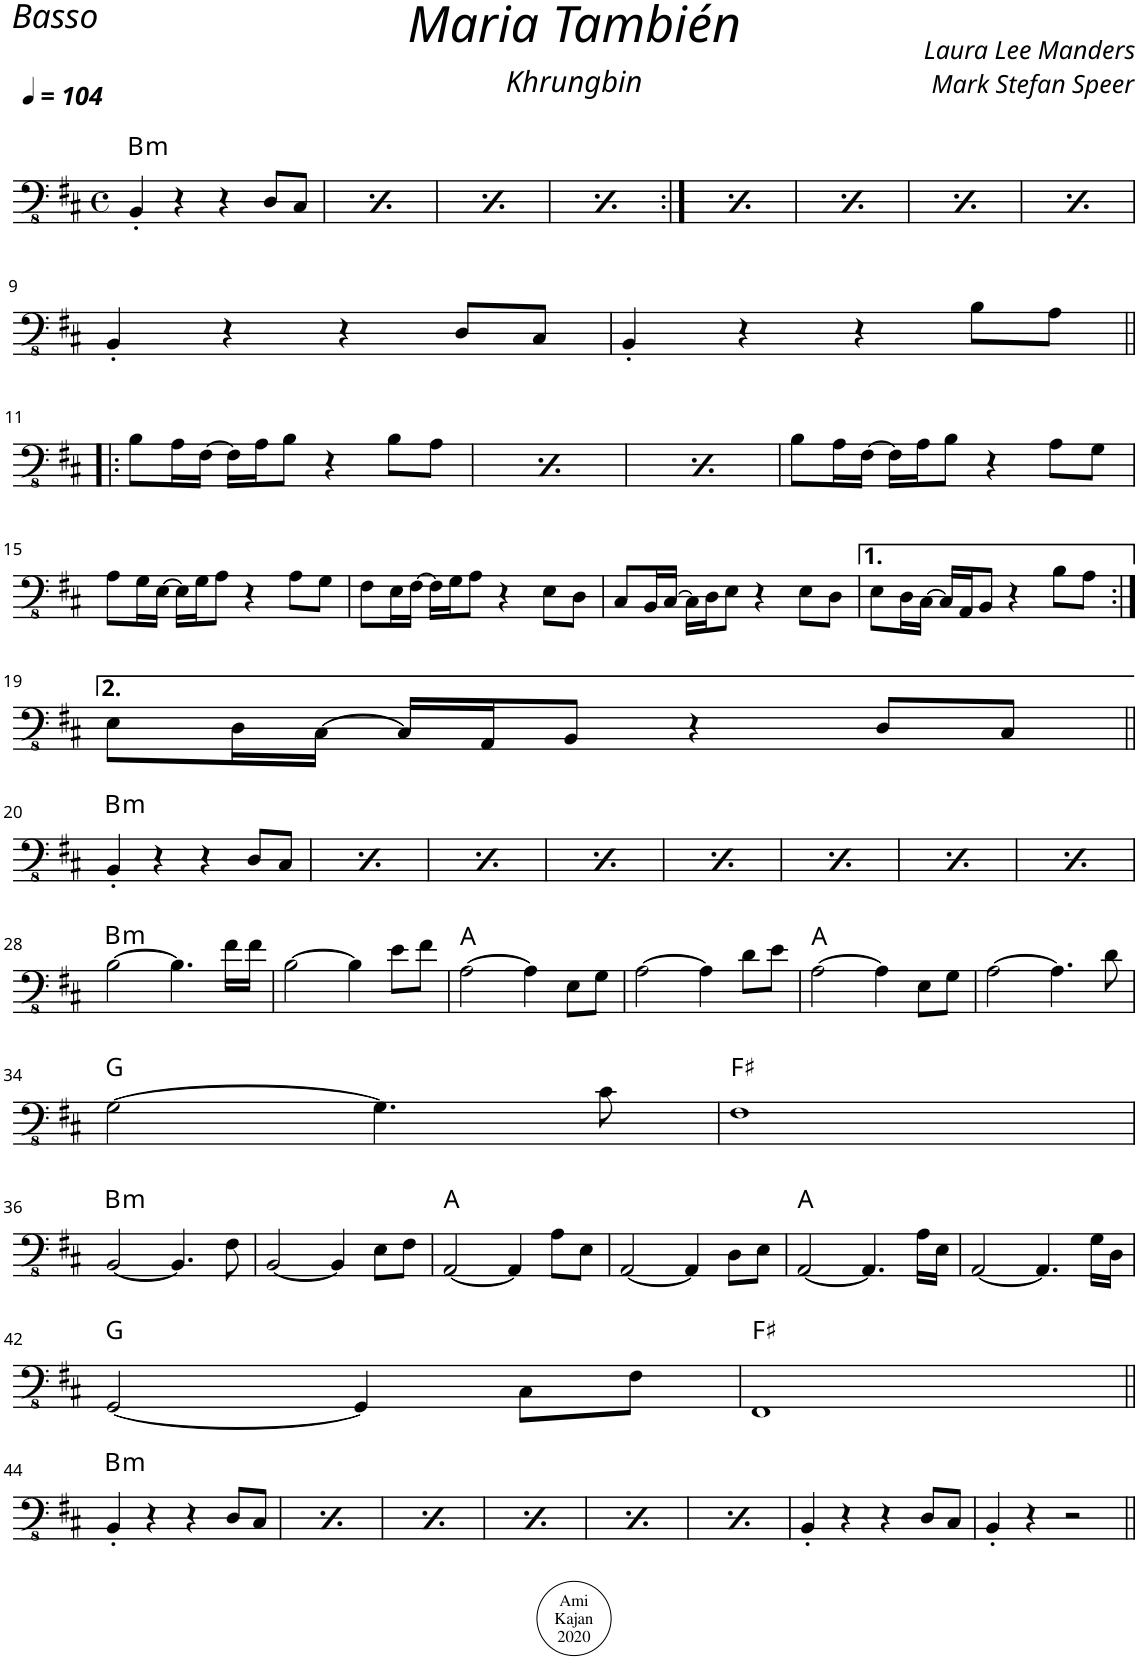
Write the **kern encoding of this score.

**kern	**harte
*part1	*part1
*staff1	*
*I"Acoustic Bass	*
*I'Bass	*
*clefFv4	*
*k[f#c#]	*
*M4/4	*
*met(c)	*
*MM104	*
=1	=1
!	!LO:H:kt=m
4BBB'/	B:min
4r	.
4r	.
8DD/L	.
8CC#/J	.
=2	=2
*MM104	*
!	!LO:H:kt=m
4BBB'/	B:min
4r	.
4r	.
8DD/L	.
8CC#/J	.
=3	=3
*MM104	*
!	!LO:H:kt=m
4BBB'/	B:min
4r	.
4r	.
8DD/L	.
8CC#/J	.
=4	=4
*MM104	*
!	!LO:H:kt=m
4BBB'/	B:min
4r	.
4r	.
8DD/L	.
8CC#/J	.
=5:|!	=5:|!
*MM104	*
!	!LO:H:kt=m
4BBB'/	B:min
4r	.
4r	.
8DD/L	.
8CC#/J	.
=6	=6
*MM104	*
!	!LO:H:kt=m
4BBB'/	B:min
4r	.
4r	.
8DD/L	.
8CC#/J	.
=7	=7
*MM104	*
!	!LO:H:kt=m
4BBB'/	B:min
4r	.
4r	.
8DD/L	.
8CC#/J	.
=8	=8
*MM104	*
!	!LO:H:kt=m
4BBB'/	B:min
4r	.
4r	.
8DD/L	.
8CC#/J	.
!!LO:LB:g=z
=9	=9
4BBB'/	.
4r	.
4r	.
8DD/L	.
8CC#/J	.
=10	=10
4BBB'/	.
4r	.
4r	.
8BB\L	.
8AA\J	.
!!LO:LB:g=z
=11!|:	=11!|:
8BB\L	.
16AA\L	.
[16FF#\JJ	.
16FF#\LL]	.
16AA\J	.
8BB\J	.
4r	.
8BB\L	.
8AA\J	.
=12	=12
8BB\L	.
16AA\L	.
[16FF#\JJ	.
16FF#\LL]	.
16AA\J	.
8BB\J	.
4r	.
8BB\L	.
8AA\J	.
=13	=13
8BB\L	.
16AA\L	.
[16FF#\JJ	.
16FF#\LL]	.
16AA\J	.
8BB\J	.
4r	.
8BB\L	.
8AA\J	.
=14	=14
8BB\L	.
16AA\L	.
[16FF#\JJ	.
16FF#\LL]	.
16AA\J	.
8BB\J	.
4r	.
8AA\L	.
8GG\J	.
!!LO:LB:g=z
=15	=15
8AA\L	.
16GG\L	.
[16EE\JJ	.
16EE\LL]	.
16GG\J	.
8AA\J	.
4r	.
8AA\L	.
8GG\J	.
=16	=16
8FF#\L	.
16EE\L	.
[16FF#\JJ	.
16FF#\LL]	.
16GG\J	.
8AA\J	.
4r	.
8EE\L	.
8DD\J	.
=17	=17
8CC#/L	.
16BBB/L	.
[16CC#/JJ	.
16CC#\LL]	.
16DD\J	.
8EE\J	.
4r	.
8EE\L	.
8DD\J	.
=18	=18
8EE\L	.
16DD\L	.
[16CC#\JJ	.
16CC#/LL]	.
16AAA/J	.
8BBB/J	.
4r	.
8BB\L	.
8AA\J	.
!!LO:LB:g=z
=19:|!	=19:|!
8EE\L	.
16DD\L	.
[16CC#\JJ	.
16CC#/LL]	.
16AAA/J	.
8BBB/J	.
4r	.
8DD/L	.
8CC#/J	.
!!LO:LB:g=z
=20||	=20||
!	!LO:H:kt=m
4BBB'/	B:min
4r	.
4r	.
8DD/L	.
8CC#/J	.
=21	=21
!	!LO:H:kt=m
4BBB'/	B:min
4r	.
4r	.
8DD/L	.
8CC#/J	.
=22	=22
!	!LO:H:kt=m
4BBB'/	B:min
4r	.
4r	.
8DD/L	.
8CC#/J	.
=23	=23
!	!LO:H:kt=m
4BBB'/	B:min
4r	.
4r	.
8DD/L	.
8CC#/J	.
=24	=24
!	!LO:H:kt=m
4BBB'/	B:min
4r	.
4r	.
8DD/L	.
8CC#/J	.
=25	=25
!	!LO:H:kt=m
4BBB'/	B:min
4r	.
4r	.
8DD/L	.
8CC#/J	.
=26	=26
!	!LO:H:kt=m
4BBB'/	B:min
4r	.
4r	.
8DD/L	.
8CC#/J	.
=27	=27
!	!LO:H:kt=m
4BBB'/	B:min
4r	.
4r	.
8DD/L	.
8CC#/J	.
!!LO:LB:g=z
=28	=28
!	!LO:H:kt=m
[2BB\	B:min
4.BB\]	.
16F#\LL	.
16F#\JJ	.
=29	=29
[2BB\	.
4BB\]	.
8E\L	.
8F#\J	.
=30	=30
[2AA\	A:maj
4AA\]	.
8EE\L	.
8GG\J	.
=31	=31
[2AA\	.
4AA\]	.
8D\L	.
8E\J	.
=32	=32
[2AA\	A:maj
4AA\]	.
8EE\L	.
8GG\J	.
=33	=33
[2AA\	.
4.AA\]	.
8D\	.
!!LO:LB:g=z
=34	=34
[2GG\	G:maj
4.GG\]	.
8C#\	.
=35	=35
1FF#	F#:maj
!!LO:LB:g=z
=36	=36
!	!LO:H:kt=m
[2BBB/	B:min
4.BBB/]	.
8FF#\	.
=37	=37
[2BBB/	.
4BBB/]	.
8EE\L	.
8FF#\J	.
=38	=38
[2AAA/	A:maj
4AAA/]	.
8AA\L	.
8EE\J	.
=39	=39
[2AAA/	.
4AAA/]	.
8DD\L	.
8EE\J	.
=40	=40
[2AAA/	A:maj
4.AAA/]	.
16AA\LL	.
16EE\JJ	.
=41	=41
[2AAA/	.
4.AAA/]	.
16GG\LL	.
16DD\JJ	.
!!LO:LB:g=z
=42	=42
[2GGG/	G:maj
4GGG/]	.
8CC#\L	.
8FF#\J	.
=43	=43
1FFF#	F#:maj
!!LO:LB:g=z
=44||	=44||
!	!LO:H:kt=m
4BBB'/	B:min
4r	.
4r	.
8DD/L	.
8CC#/J	.
=45	=45
!	!LO:H:kt=m
4BBB'/	B:min
4r	.
4r	.
8DD/L	.
8CC#/J	.
=46	=46
!	!LO:H:kt=m
4BBB'/	B:min
4r	.
4r	.
8DD/L	.
8CC#/J	.
=47	=47
!	!LO:H:kt=m
4BBB'/	B:min
4r	.
4r	.
8DD/L	.
8CC#/J	.
=48	=48
!	!LO:H:kt=m
4BBB'/	B:min
4r	.
4r	.
8DD/L	.
8CC#/J	.
=49	=49
!	!LO:H:kt=m
4BBB'/	B:min
4r	.
4r	.
8DD/L	.
8CC#/J	.
=50	=50
4BBB'/	.
4r	.
4r	.
8DD/L	.
8CC#/J	.
=51	=51
4BBB'/	.
4r	.
2r	.
=||	=||
*-	*-
